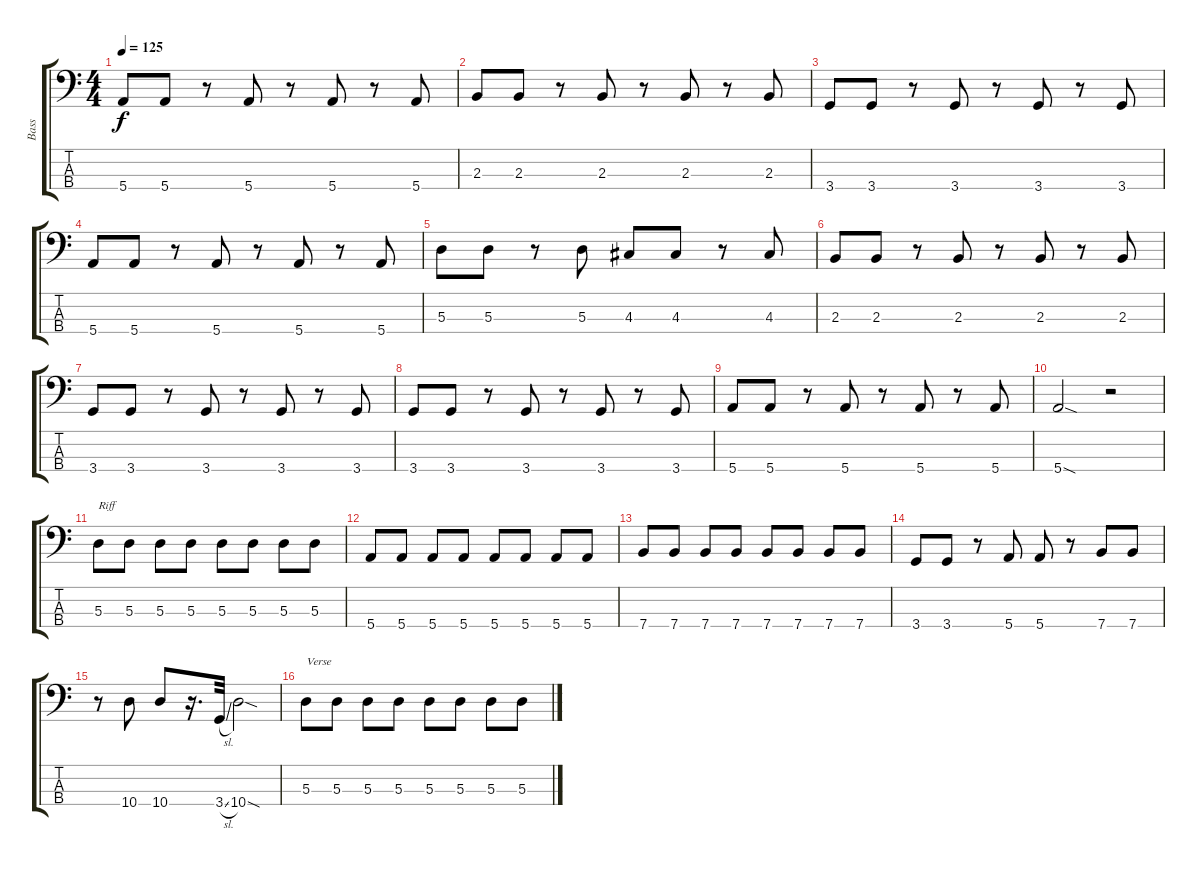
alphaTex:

\track ("Bass" "Bass") {instrument electricbassfinger}
\staff {score tabs}
\tuning (G2 D2 A1 E1) {hide}
\ts (4 4)
\tempo 125
\clef f4
\ks c
5.4.8{dy f} 5.4.8 r.8 5.4.8 r.8 5.4.8 r.8 5.4.8 |
2.3.8 2.3.8 r.8 2.3.8 r.8 2.3.8 r.8 2.3.8 |
3.4.8 3.4.8 r.8 3.4.8 r.8 3.4.8 r.8 3.4.8 |
5.4.8 5.4.8 r.8 5.4.8 r.8 5.4.8 r.8 5.4.8 |
5.3.8 5.3.8 r.8 5.3.8 4.3.8 4.3.8 r.8 4.3.8 |
2.3.8 2.3.8 r.8 2.3.8 r.8 2.3.8 r.8 2.3.8 |
3.4.8 3.4.8 r.8 3.4.8 r.8 3.4.8 r.8 3.4.8 |
3.4.8 3.4.8 r.8 3.4.8 r.8 3.4.8 r.8 3.4.8 |
5.4.8 5.4.8 r.8 5.4.8 r.8 5.4.8 r.8 5.4.8 |
5.4{sod}.2 r.2 |
5.3.8{txt "Riff"} 5.3.8 5.3.8 5.3.8 5.3.8 5.3.8 5.3.8 5.3.8 |
5.4.8 5.4.8 5.4.8 5.4.8 5.4.8 5.4.8 5.4.8 5.4.8 |
7.4.8 7.4.8 7.4.8 7.4.8 7.4.8 7.4.8 7.4.8 7.4.8 |
3.4.8 3.4.8 r.8 5.4.8 5.4.8 r.8 7.4.8 7.4.8 |
r.8 10.4.8 10.4.8 r.16{d} 3.4{sl}.32 10.4{sod}.2 |
5.3.8{txt "Verse"} 5.3.8 5.3.8 5.3.8 5.3.8 5.3.8 5.3.8 5.3.8
